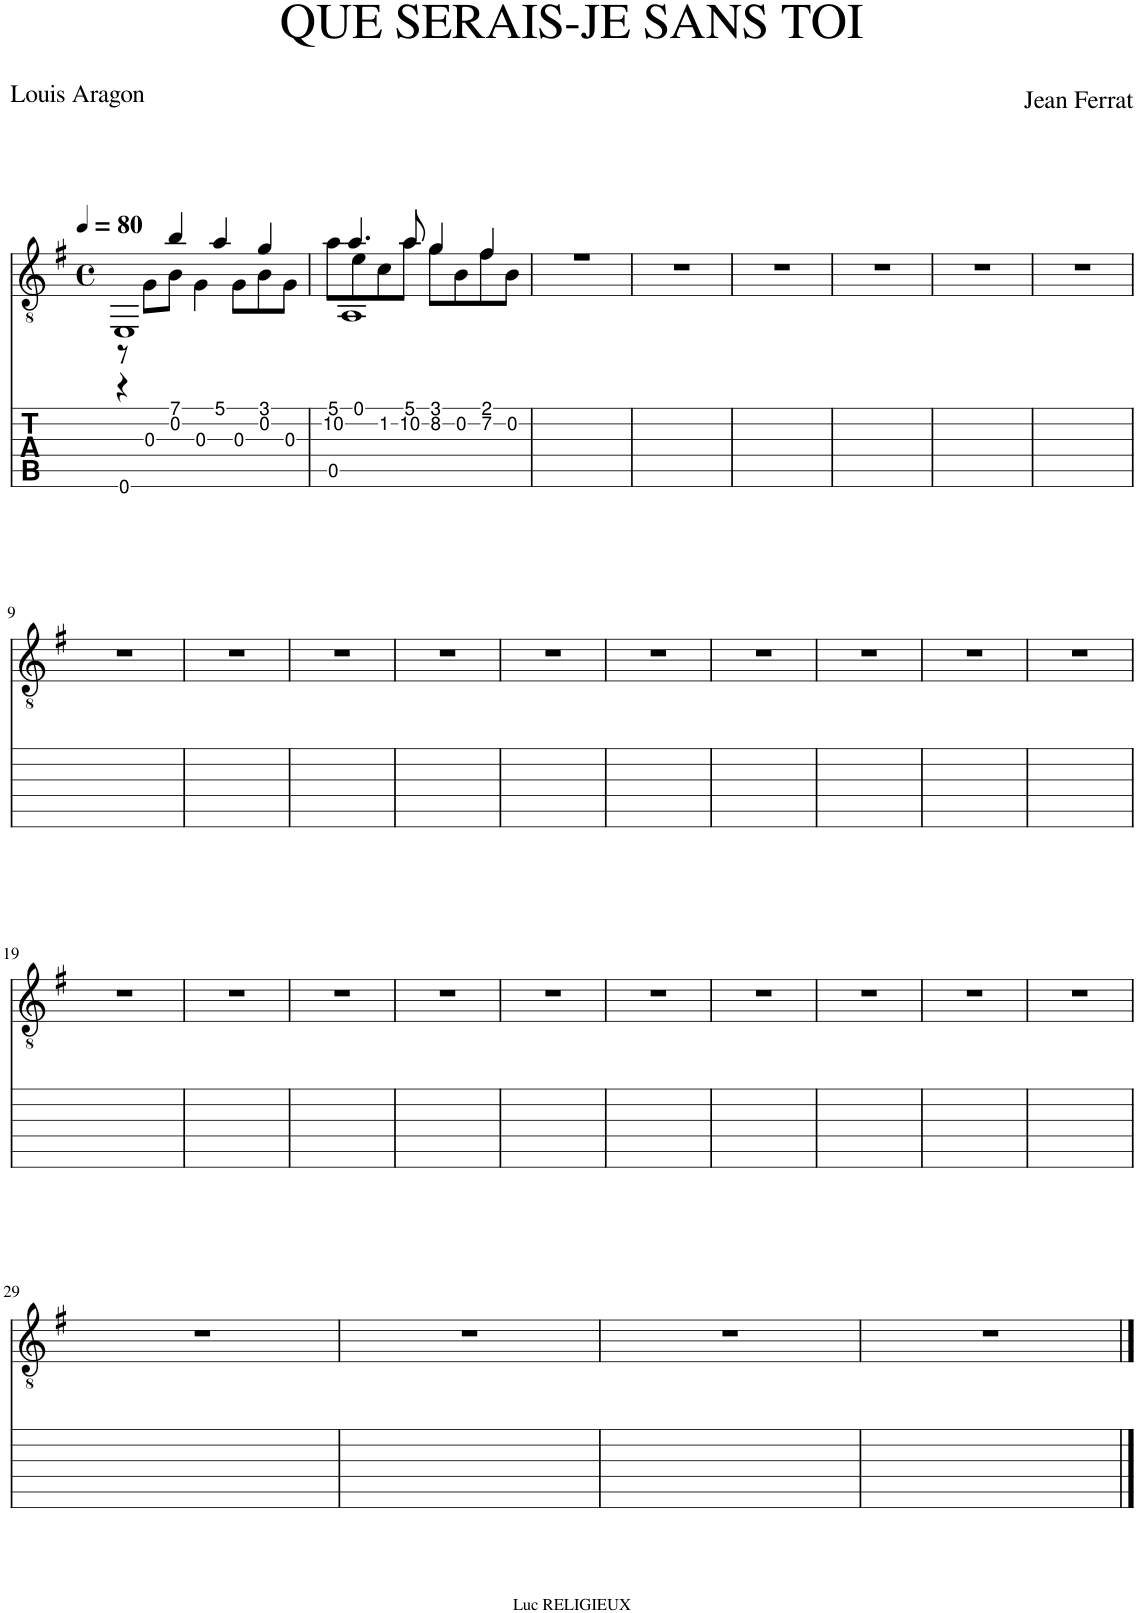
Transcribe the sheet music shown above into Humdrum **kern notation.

**kern	**kern
*part1	*part1
*staff2	*staff1
*I"Guitar	*
*I'Guit.	*
*stria6	*
*	*clefGv2
*k[f#]	*k[f#]
*M4/4	*M4/4
*met(c)	*met(c)
*MM80	*MM80
=1	=1
*^	*^
*	*^	*	*^
1EE	8r	4r	1EE	8r	4r
.	8G	.	.	8G\L	.
.	8B	4b	.	8B\J	4b/
.	4G	.	.	4G\	.
.	.	4a	.	.	4a/
.	8G	.	.	8G\L	.
.	8BL	4g	.	8B\	4g/
.	8GJ	.	.	8G\J	.
=2	=2	=2	=2	=2	=2
1AA	8aL	4.a	1AA	8a\L	4.a/
.	8eJ	.	.	8e\	.
.	8cL	.	.	8c\	.
.	8aJ	8a	.	8a\J	8a/
.	8gL	4g	.	8g\L	4g/
.	8BJ	.	.	8B\	.
.	8f#L	4f#	.	8f#\	4f#/
.	8BJ	.	.	8B\J	.
*	*v	*v	*	*	*
*	*	*	*v	*v
=3	=3	=3	=3
1r	1r	1r	1r
*v	*v	*	*
*	*v	*v
=4	=4
1r	1r
=5	=5
1r	1r
=6	=6
1r	1r
=7	=7
1r	1r
=8	=8
1r	1r
!!LO:LB:g=z
=9	=9
1r	1r
=10	=10
1r	1r
=11	=11
1r	1r
=12	=12
1r	1r
=13	=13
1r	1r
=14	=14
1r	1r
=15	=15
1r	1r
=16	=16
1r	1r
=17	=17
1r	1r
=18	=18
1r	1r
!!LO:LB:g=z
=19	=19
1r	1r
=20	=20
1r	1r
=21	=21
1r	1r
=22	=22
1r	1r
=23	=23
1r	1r
=24	=24
1r	1r
=25	=25
1r	1r
=26	=26
1r	1r
=27	=27
1r	1r
=28	=28
1r	1r
!!LO:LB:g=z
=29	=29
1r	1r
=30	=30
1r	1r
=31	=31
1r	1r
=32	=32
1r	1r
==	==
*-	*-
